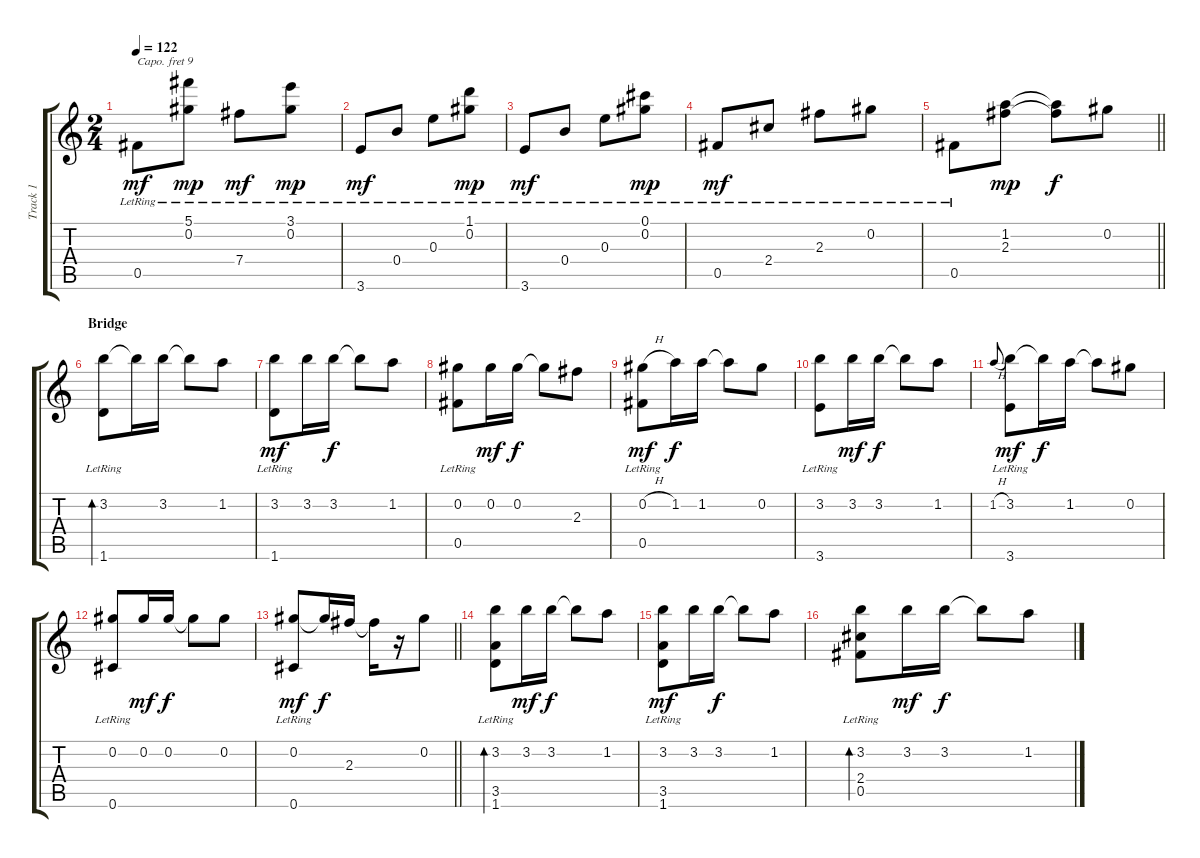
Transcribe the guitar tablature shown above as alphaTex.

\track ("Track 1" "Track 1") {instrument acousticguitarsteel}
\staff {score tabs}
\capo 9
\tuning (E4 B3 G3 D3 A2 E2) {hide}
\ts (2 4)
\tempo 122
\clef g2
\ks c
0.5{lr}.8{dy mf} (5.1{lr} 0.2{lr}).8{dy mp} 7.4{lr}.8{dy mf} (3.1{lr} 0.2{lr}).8{dy mp} |
3.6{lr}.8{dy mf} 0.4{lr}.8 0.3{lr}.8 (1.1{lr} 0.2{lr}).8{dy mp} |
3.6{lr}.8{dy mf} 0.4{lr}.8 0.3{lr}.8 (0.1{lr} 0.2{lr}).8{dy mp} |
0.5{lr}.8{dy mf} 2.4{lr}.8 2.3{lr}.8 0.2{lr}.8 |
\barLineRight lightlight
0.5{lr}.8 (1.2 2.3).8{dy mp} (1.2{t} 2.3{t}).8{dy f} 0.2.8 |
\section ("" "Bridge")
(3.2 1.6{lr}).8{bd 60} 3.2{t}.16 3.2.16 3.2{t}.8 1.2.8 |
(3.2 1.6{lr}).8{dy mf} 3.2.16 3.2.16{dy f} 3.2{t}.8 1.2.8 |
(0.2 0.5{lr}).8 0.2.16{dy mf} 0.2.16{dy f} 0.2{t}.8 2.3.8 |
(0.2{h} 0.5{lr}).8{dy mf} 1.2.16{dy f} 1.2.16 1.2{t}.8 0.2.8 |
(3.2 3.6{lr}).8 3.2.16{dy mf} 3.2.16{dy f} 3.2{t}.8 1.2.8 |
1.2{h}.8{gr onbeat} (3.2 3.6{lr}).8{dy mf} 3.2{t}.16{dy f} 1.2.16 1.2{t}.8 0.2.8 |
(0.2 0.6{lr}).8 0.2.16{dy mf} 0.2.16{dy f} 0.2{t}.8 0.2.8 |
\barLineRight lightlight
(0.2 0.6{lr}).8{dy mf} 0.2{t}.16{dy f} 2.3.16 2.3{t}.16 r.16 0.2.8 |
(3.2 3.5{lr} 1.6{lr}).8{bd 60} 3.2.16{dy mf} 3.2.16{dy f} 3.2{t}.8 1.2.8 |
(3.2 3.5{lr} 1.6{lr}).8{dy mf} 3.2.16 3.2.16{dy f} 3.2{t}.8 1.2.8 |
(3.2 2.4{lr} 0.5{lr}).8{bd 60} 3.2.16{dy mf} 3.2.16{dy f} 3.2{t}.8 1.2.8
